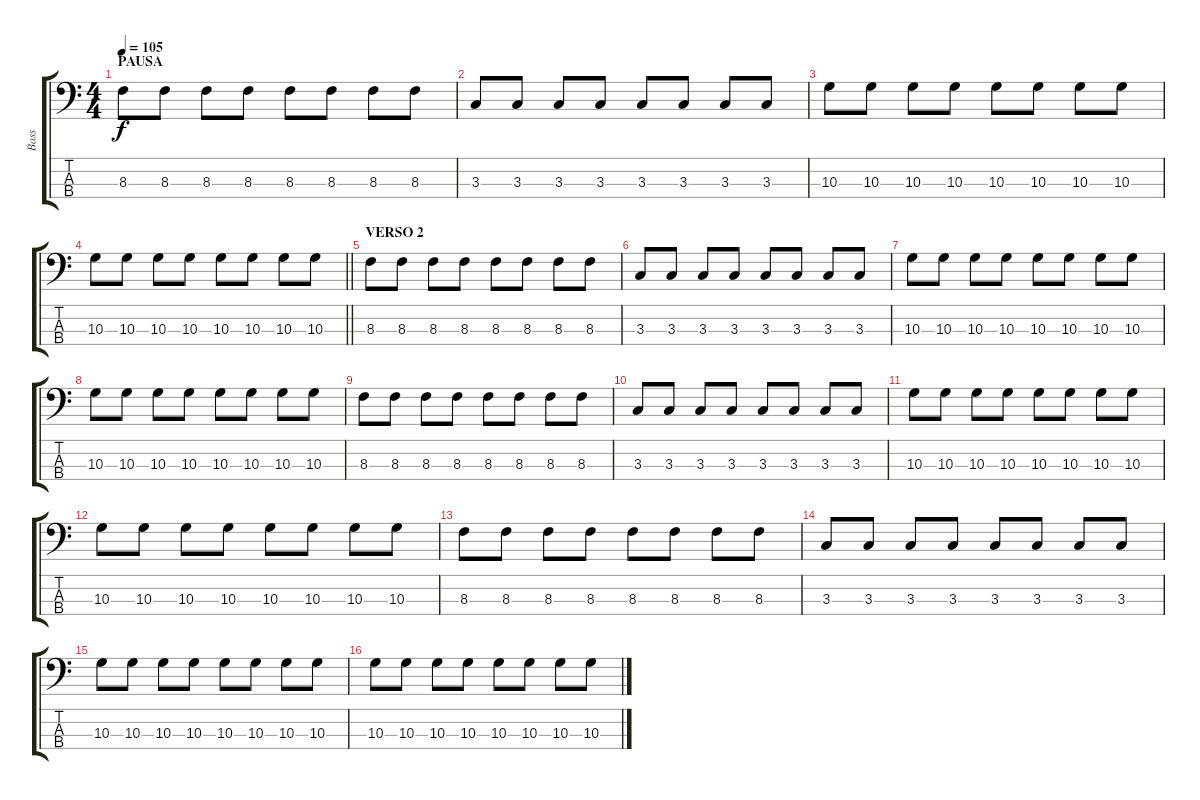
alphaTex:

\track ("Bass" "Bass") {instrument electricbassfinger}
\staff {score tabs}
\tuning (G2 D2 A1 D1) {hide}
\ts (4 4)
\section ("" "PAUSA")
\tempo 105
\clef f4
\ks c
8.3.8{dy f} 8.3.8 8.3.8 8.3.8 8.3.8 8.3.8 8.3.8 8.3.8 |
3.3.8 3.3.8 3.3.8 3.3.8 3.3.8 3.3.8 3.3.8 3.3.8 |
10.3.8 10.3.8 10.3.8 10.3.8 10.3.8 10.3.8 10.3.8 10.3.8 |
\barLineRight lightlight
10.3.8 10.3.8 10.3.8 10.3.8 10.3.8 10.3.8 10.3.8 10.3.8 |
\section ("" "VERSO 2")
8.3.8 8.3.8 8.3.8 8.3.8 8.3.8 8.3.8 8.3.8 8.3.8 |
3.3.8 3.3.8 3.3.8 3.3.8 3.3.8 3.3.8 3.3.8 3.3.8 |
10.3.8 10.3.8 10.3.8 10.3.8 10.3.8 10.3.8 10.3.8 10.3.8 |
10.3.8 10.3.8 10.3.8 10.3.8 10.3.8 10.3.8 10.3.8 10.3.8 |
8.3.8 8.3.8 8.3.8 8.3.8 8.3.8 8.3.8 8.3.8 8.3.8 |
3.3.8 3.3.8 3.3.8 3.3.8 3.3.8 3.3.8 3.3.8 3.3.8 |
10.3.8 10.3.8 10.3.8 10.3.8 10.3.8 10.3.8 10.3.8 10.3.8 |
10.3.8 10.3.8 10.3.8 10.3.8 10.3.8 10.3.8 10.3.8 10.3.8 |
8.3.8 8.3.8 8.3.8 8.3.8 8.3.8 8.3.8 8.3.8 8.3.8 |
3.3.8 3.3.8 3.3.8 3.3.8 3.3.8 3.3.8 3.3.8 3.3.8 |
10.3.8 10.3.8 10.3.8 10.3.8 10.3.8 10.3.8 10.3.8 10.3.8 |
10.3.8 10.3.8 10.3.8 10.3.8 10.3.8 10.3.8 10.3.8 10.3.8
